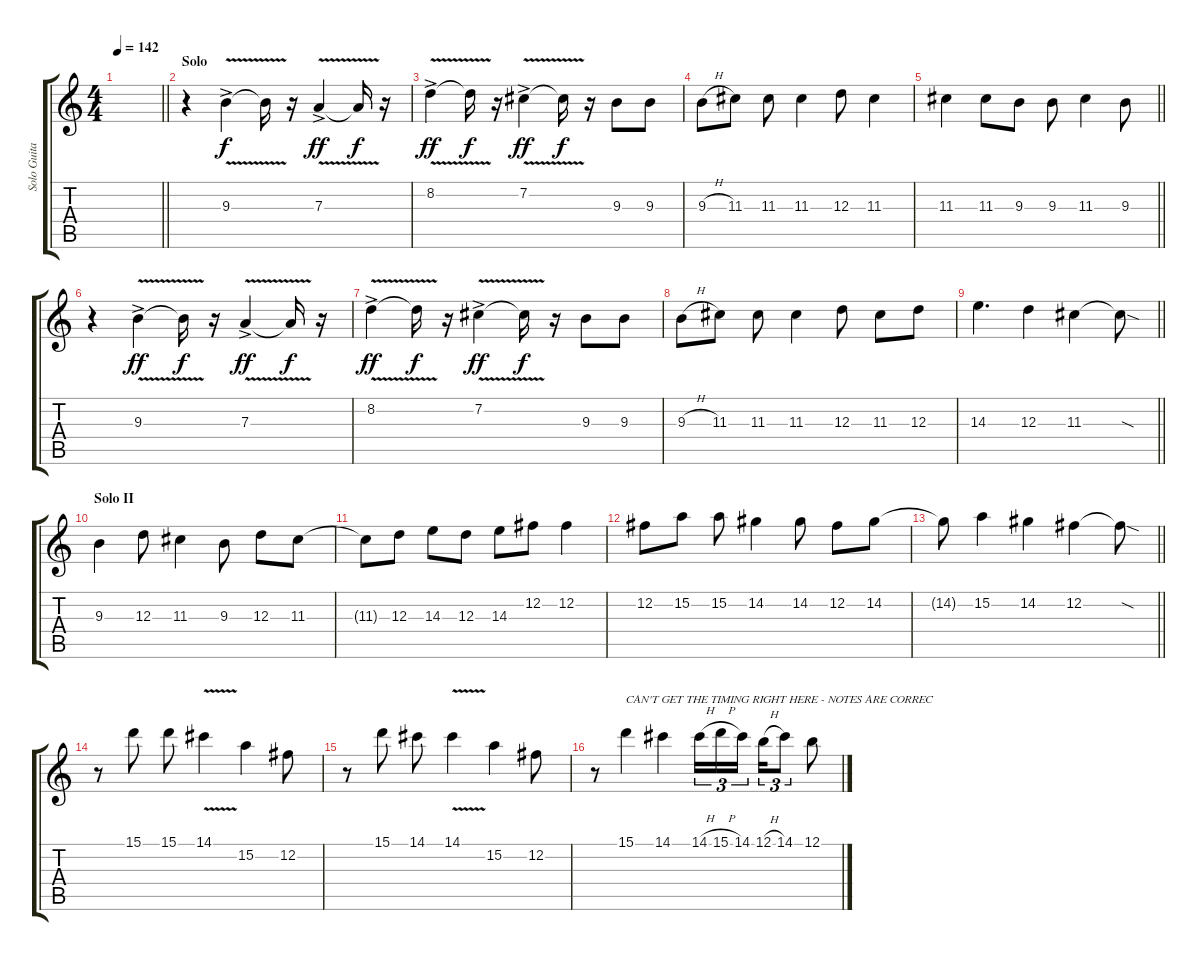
\track ("Solo Guitar" "Solo Guita") {instrument distortionguitar}
\staff {score tabs}
\tuning (B3 Gb3 D3 A2 E2 B1) {hide}
\ts (4 4)
\tempo 142
\clef g2
\barLineRight lightlight
\ks c
|
\section ("" "Solo")
r.4 9.3{v ac}.4 9.3{t}.16{dy f} r.16 7.3{v ac}.4{dy ff} 7.3{t}.16{dy f} r.16 |
8.2{v ac}.4{dy ff} 8.2{t}.16{dy f} r.16 7.2{v ac}.4{dy ff} 7.2{t}.16{dy f} r.16 9.3.8 9.3.8 |
9.3{h}.8 11.3.8 11.3.8 11.3.4 12.3.8 11.3.4 |
\barLineRight lightlight
11.3.4 11.3.8 9.3.8 9.3.8 11.3.4 9.3.8 |
\section ("" "")
r.4 9.3{v ac}.4{dy ff} 9.3{t}.16{dy f} r.16 7.3{v ac}.4{dy ff} 7.3{t}.16{dy f} r.16 |
8.2{v ac}.4{dy ff} 8.2{t}.16{dy f} r.16 7.2{v ac}.4{dy ff} 7.2{t}.16{dy f} r.16 9.3.8 9.3.8 |
9.3{h}.8 11.3.8 11.3.8 11.3.4 12.3.8 11.3.8 12.3.8 |
\barLineRight lightlight
14.3.4{d} 12.3.4 11.3.4 11.3{sod t}.8 |
\section ("" "Solo II")
9.3.4{volume 16} 12.3.8 11.3.4 9.3.8 12.3.8 11.3.8 |
11.3{t}.8 12.3.8 14.3.8 12.3.8 14.3.8 12.2.8 12.2.4 |
12.2.8 15.2.8 15.2.8 14.2.4 14.2.8 12.2.8 14.2.8 |
\barLineRight lightlight
14.2{t}.8 15.2.4 14.2.4 12.2.4 12.2{sod t}.8 |
\section ("" "")
r.8 15.1.8 15.1.8 14.1{v}.4 15.2.4 12.2.8 |
r.8 15.1.8 14.1.8 14.1{v}.4 15.2.4 12.2.8 |
r.8 15.1.4{txt "CAN'T GET THE TIMING RIGHT HERE - NOTES ARE CORREC"} 14.1.4 14.1{h}.16{tu (3 2)} 15.1{h}.16{tu (3 2)} 14.1.16{tu (3 2)} 12.1{h}.16{tu (3 2)} 14.1.8{tu (3 2)} 12.1.8
